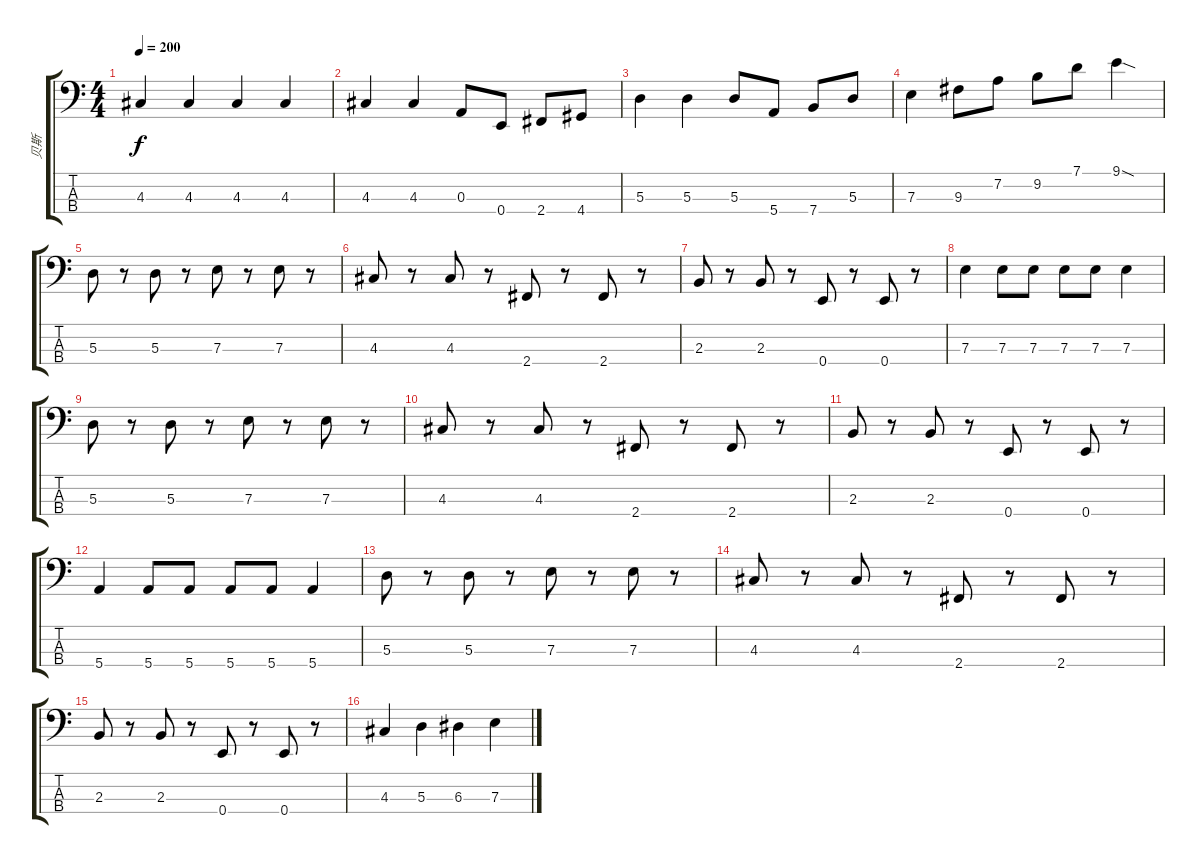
\track ("贝斯" "贝斯") {instrument electricbassfinger}
\staff {score tabs}
\tuning (G2 D2 A1 E1) {hide}
\ts (4 4)
\tempo 200
\clef f4
\ks c
4.3.4{dy f} 4.3.4 4.3.4 4.3.4 |
4.3.4 4.3.4 0.3.8 0.4.8 2.4.8 4.4.8 |
5.3.4 5.3.4 5.3.8 5.4.8 7.4.8 5.3.8 |
7.3.4 9.3.8 7.2.8 9.2.8 7.1.8 9.1{sod}.4 |
5.3.8 r.8 5.3.8 r.8 7.3.8 r.8 7.3.8 r.8 |
4.3.8 r.8 4.3.8 r.8 2.4.8 r.8 2.4.8 r.8 |
2.3.8 r.8 2.3.8 r.8 0.4.8 r.8 0.4.8 r.8 |
7.3.4 7.3.8 7.3.8 7.3.8 7.3.8 7.3.4 |
5.3.8 r.8 5.3.8 r.8 7.3.8 r.8 7.3.8 r.8 |
4.3.8 r.8 4.3.8 r.8 2.4.8 r.8 2.4.8 r.8 |
2.3.8 r.8 2.3.8 r.8 0.4.8 r.8 0.4.8 r.8 |
5.4.4 5.4.8 5.4.8 5.4.8 5.4.8 5.4.4 |
5.3.8 r.8 5.3.8 r.8 7.3.8 r.8 7.3.8 r.8 |
4.3.8 r.8 4.3.8 r.8 2.4.8 r.8 2.4.8 r.8 |
2.3.8 r.8 2.3.8 r.8 0.4.8 r.8 0.4.8 r.8 |
4.3.4 5.3.4 6.3.4 7.3.4
